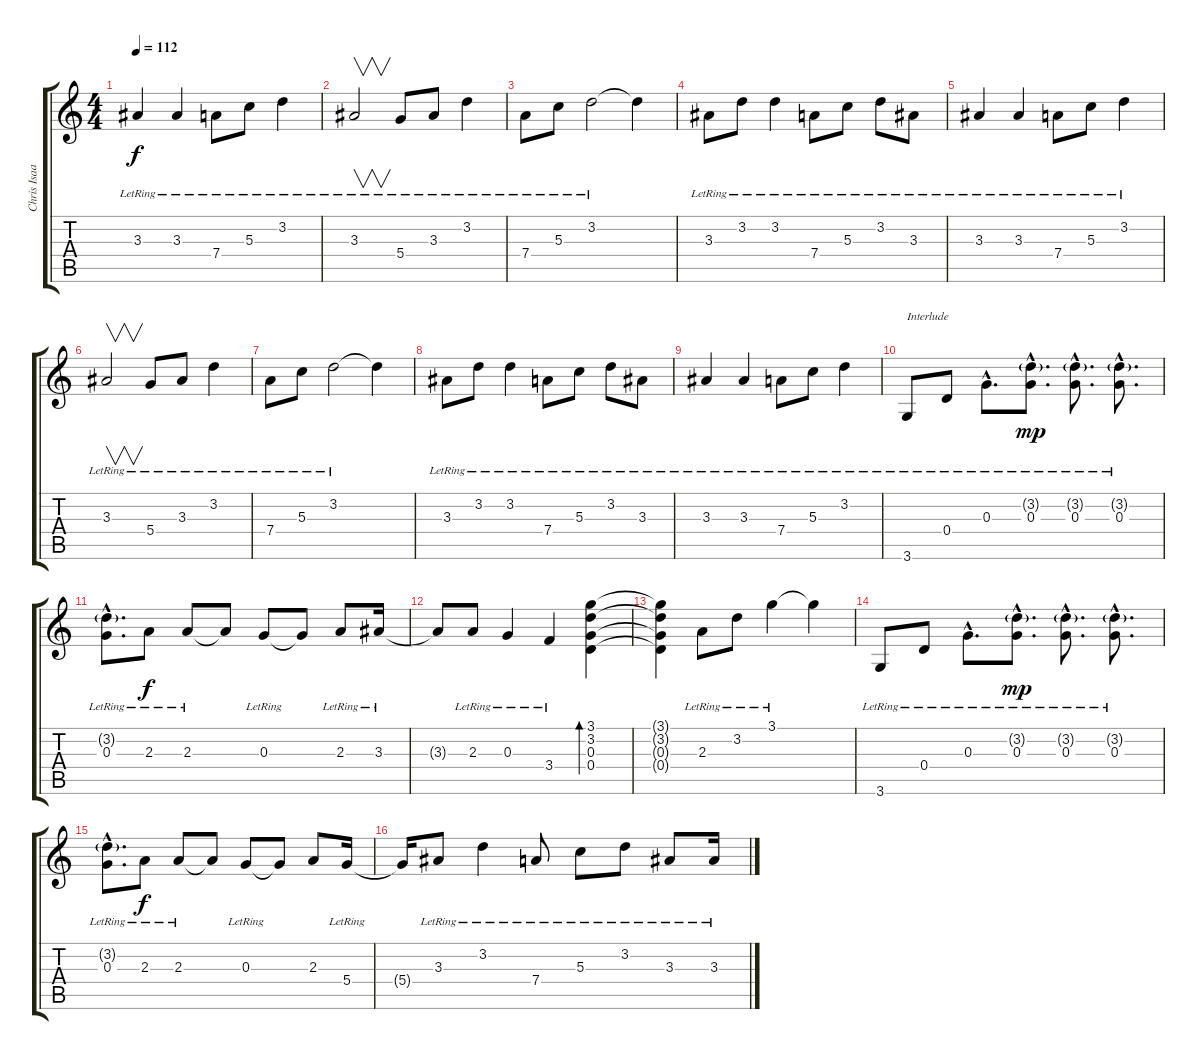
\track ("Chris Isaak ( clean 1 )" "Chris Isaa") {instrument electricguitarjazz}
\staff {score tabs}
\tuning (E4 B3 G3 D3 A2 E2) {hide}
\ts (4 4)
\tempo 112
\clef g2
\ks c
3.3{lr}.4{dy f} 3.3{lr}.4 7.4{lr}.8 5.3{lr}.8 3.2{lr}.4 |
3.3{lr}.2{v} 5.4{lr}.8 3.3{lr}.8 3.2{lr}.4 |
7.4{lr}.8 5.3{lr}.8 3.2{lr}.2 3.2{t}.4 |
3.3{lr}.8 3.2{lr}.8 3.2{lr}.4 7.4{lr}.8 5.3{lr}.8 3.2{lr}.8 3.3{lr}.8 |
3.3{lr}.4 3.3{lr}.4 7.4{lr}.8 5.3{lr}.8 3.2{lr}.4 |
3.3{lr}.2{v} 5.4{lr}.8 3.3{lr}.8 3.2{lr}.4 |
7.4{lr}.8 5.3{lr}.8 3.2{lr}.2 3.2{t}.4 |
3.3{lr}.8 3.2{lr}.8 3.2{lr}.4 7.4{lr}.8 5.3{lr}.8 3.2{lr}.8 3.3{lr}.8 |
3.3{lr}.4 3.3{lr}.4 7.4{lr}.8 5.3{lr}.8 3.2{lr}.4 |
3.6{lr}.8{txt "Interlude"} 0.4{lr}.8 0.3{hac lr}.8{d} (3.2{g hac lr} 0.3{hac lr}).8{d dy mp} (3.2{g hac lr} 0.3{hac lr}).8{d} (3.2{g hac lr} 0.3{hac lr}).8{d} |
(3.2{g hac lr} 0.3{hac lr}).8{d} 2.3{lr}.8{dy f} 2.3{lr}.8 2.3{t}.8 0.3{lr}.8 0.3{t}.8 2.3{lr}.8 3.3{lr}.16 |
3.3{t}.8 2.3{lr}.8 0.3{lr}.4 3.4{lr}.4 (3.1 3.2 0.3 0.4).4{bd 480} |
(3.1{t} 3.2{t} 0.3{t} 0.4{t}).4 2.3{lr}.8 3.2{lr}.8 3.1{lr}.4 3.1{t}.4 |
3.6{lr}.8 0.4{lr}.8 0.3{hac lr}.8{d} (3.2{g hac lr} 0.3{hac lr}).8{d dy mp} (3.2{g hac lr} 0.3{hac lr}).8{d} (3.2{g hac lr} 0.3{hac lr}).8{d} |
(3.2{g hac lr} 0.3{hac lr}).8{d} 2.3{lr}.8{dy f} 2.3{lr}.8 2.3{t}.8 0.3{lr}.8 0.3{t}.8 2.3.8 5.4{lr}.16 |
5.4{t}.16 3.3{lr}.8 3.2{lr}.4 7.4{lr}.8 5.3{lr}.8 3.2{lr}.8 3.3{lr}.8 3.3{lr}.16
